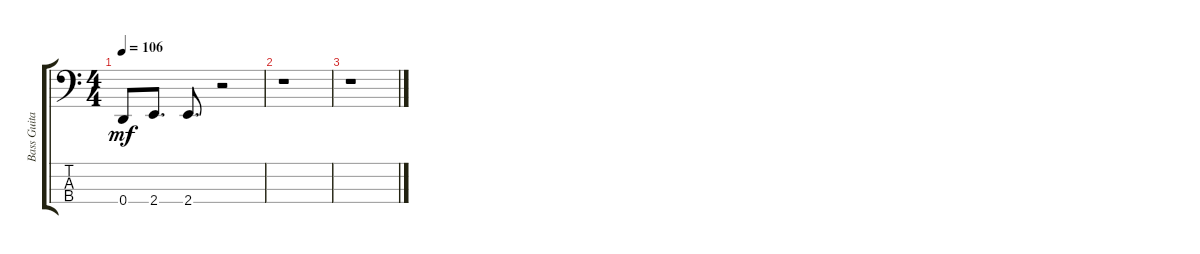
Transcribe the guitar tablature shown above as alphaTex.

\track ("Bass Guitar" "Bass Guita") {instrument electricbassfinger}
\staff {score tabs}
\tuning (G2 D2 A1 D1) {hide}
\ts (4 4)
\tempo 106
\clef f4
\ks c
0.4{t}.8{dy mf} 2.4.8{d} 2.4.8{d} r.2 |
r.1 |
r.1
